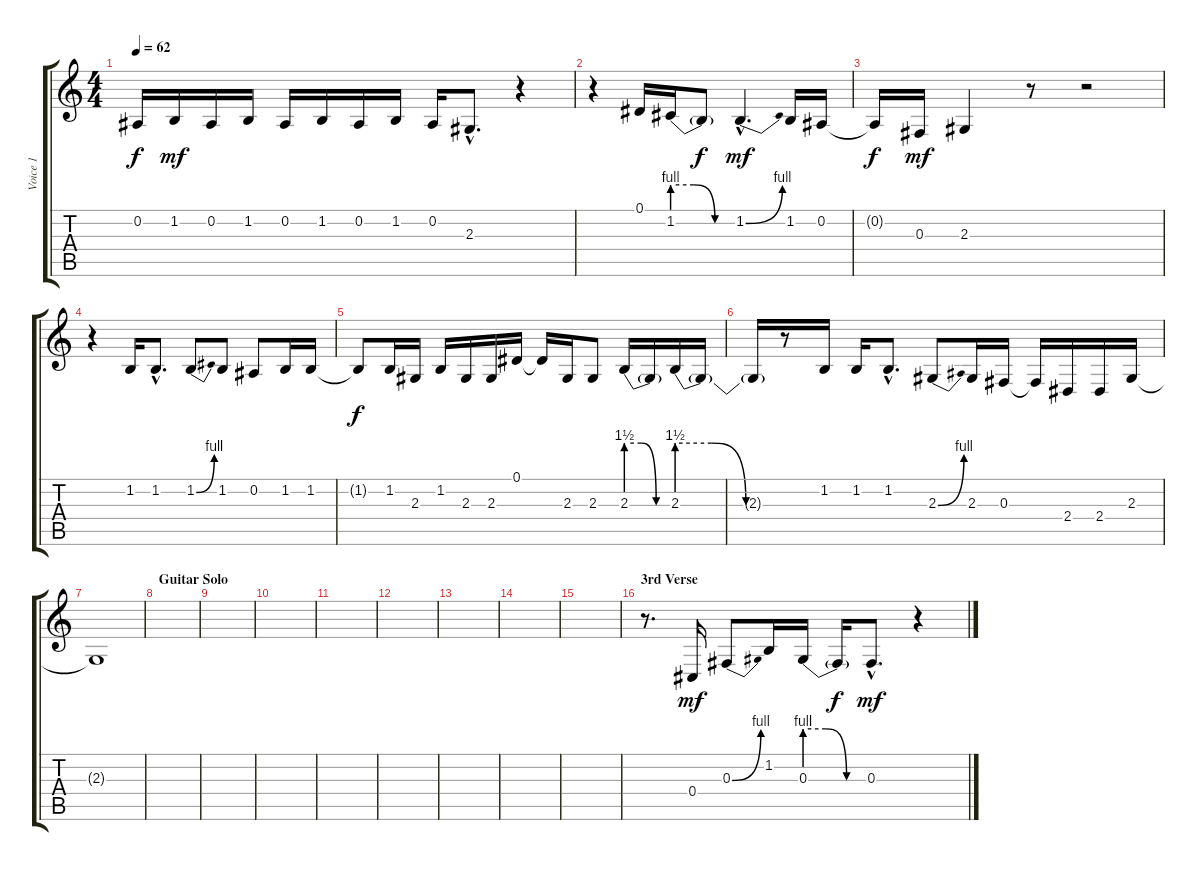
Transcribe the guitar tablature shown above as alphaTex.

\track ("Voice 1" "Voice 1") {instrument lead2sawtooth}
\staff {score tabs}
\tuning (Eb4 Bb3 Gb3 Db3 Ab2 Eb2) {hide}
\ts (4 4)
\tempo 62
\clef g2
\ks c
0.2{t}.16{dy f} 1.2.16{dy mf} 0.2.16 1.2.16 0.2.16 1.2.16 0.2.16 1.2.16 0.2.16 2.3{hac}.8{d} r.4 |
r.4 0.1.16 1.2{be (custom 0 4 20 4 40 0 60 0)}.16 1.2{t}.8{dy f} 1.2{be (bend 0 0 60 4) hac}.4{d dy mf} 1.2.16 0.2.16 |
0.2{t}.16{dy f} 0.3.16{dy mf} 2.3.4 r.8 r.2 |
r.4 1.2.16 1.2{hac}.8{d} 1.2{be (bend 0 0 60 4)}.8 1.2.8 0.2.8 1.2.16 1.2.16 |
1.2{t}.8{dy f} 1.2.16 2.3.16 1.2.16 2.3.16 2.3.16 0.1.16 0.1{t}.16 2.3.16 2.3.8 2.3{be (custom 0 6 20 6 40 0 60 0)}.16 2.3{t}.16 2.3{be (custom 0 6 20 6 40 0 60 0)}.16 2.3{t}.16 |
2.3{t}.16 r.8 1.2.16 1.2.16 1.2{hac}.8{d} 2.3{be (bend 0 0 60 4)}.8 2.3.16 0.3.16 0.3{t}.16 2.4.16 2.4.16 2.3.16 |
2.3{t}.1 |
\section ("" "Guitar Solo")
|
|
|
|
|
|
|
|
\section ("" "3rd Verse")
r.8{d} 0.4.16{dy mf} 0.3{be (bend 0 0 60 4)}.8 1.2.16 0.3{be (custom 0 4 20 4 40 0 60 0)}.16 0.3{t}.16{dy f} 0.3{hac}.8{d dy mf} r.4
